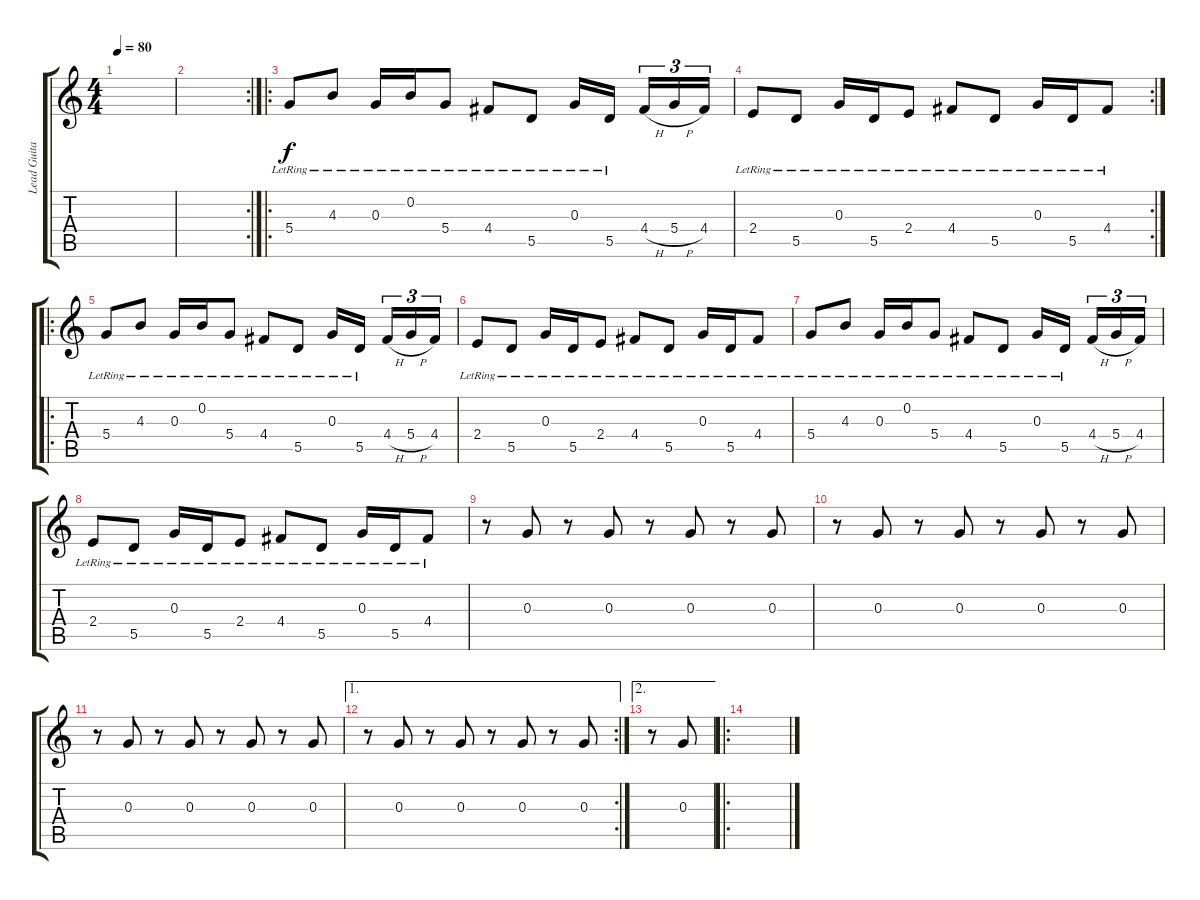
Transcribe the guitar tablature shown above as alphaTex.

\track ("Lead Guitar" "Lead Guita") {instrument acousticguitarsteel}
\staff {score tabs}
\tuning (E4 B3 G3 D3 A2 D2) {hide}
\ts (4 4)
\tempo 80
\clef g2
\ks c
|
\rc 2
|
\ro
5.4{lr}.8 4.3{lr}.8 0.3{lr}.16 0.2{lr}.16 5.4{lr}.8 4.4{lr}.8 5.5{lr}.8 0.3{lr}.16 5.5{lr}.16 4.4{h}.16{tu (3 2)} 5.4{h}.16{tu (3 2)} 4.4.16{tu (3 2)} |
\rc 2
2.4{lr}.8 5.5{lr}.8 0.3{lr}.16 5.5{lr}.16 2.4{lr}.8 4.4{lr}.8 5.5{lr}.8 0.3{lr}.16 5.5{lr}.16 4.4{lr}.8 |
\ro
5.4{lr}.8 4.3{lr}.8 0.3{lr}.16 0.2{lr}.16 5.4{lr}.8 4.4{lr}.8 5.5{lr}.8 0.3{lr}.16 5.5{lr}.16 4.4{h}.16{tu (3 2)} 5.4{h}.16{tu (3 2)} 4.4.16{tu (3 2)} |
2.4{lr}.8 5.5{lr}.8 0.3{lr}.16 5.5{lr}.16 2.4{lr}.8 4.4{lr}.8 5.5{lr}.8 0.3{lr}.16 5.5{lr}.16 4.4{lr}.8 |
5.4{lr}.8 4.3{lr}.8 0.3{lr}.16 0.2{lr}.16 5.4{lr}.8 4.4{lr}.8 5.5{lr}.8 0.3{lr}.16 5.5{lr}.16 4.4{h}.16{tu (3 2)} 5.4{h}.16{tu (3 2)} 4.4.16{tu (3 2)} |
2.4{lr}.8 5.5{lr}.8 0.3{lr}.16 5.5{lr}.16 2.4{lr}.8 4.4{lr}.8 5.5{lr}.8 0.3{lr}.16 5.5{lr}.16 4.4{lr}.8 |
r.8{instrument electricguitarclean} 0.3.8 r.8 0.3.8 r.8 0.3.8 r.8 0.3.8 |
r.8 0.3.8 r.8 0.3.8 r.8 0.3.8 r.8 0.3.8 |
r.8 0.3.8 r.8 0.3.8 r.8 0.3.8 r.8 0.3.8 |
\ae 1
\rc 2
r.8 0.3.8 r.8 0.3.8 r.8 0.3.8 r.8 0.3.8 |
\ae 2
r.8{instrument acousticguitarsteel} 0.3.8 |
\ro
